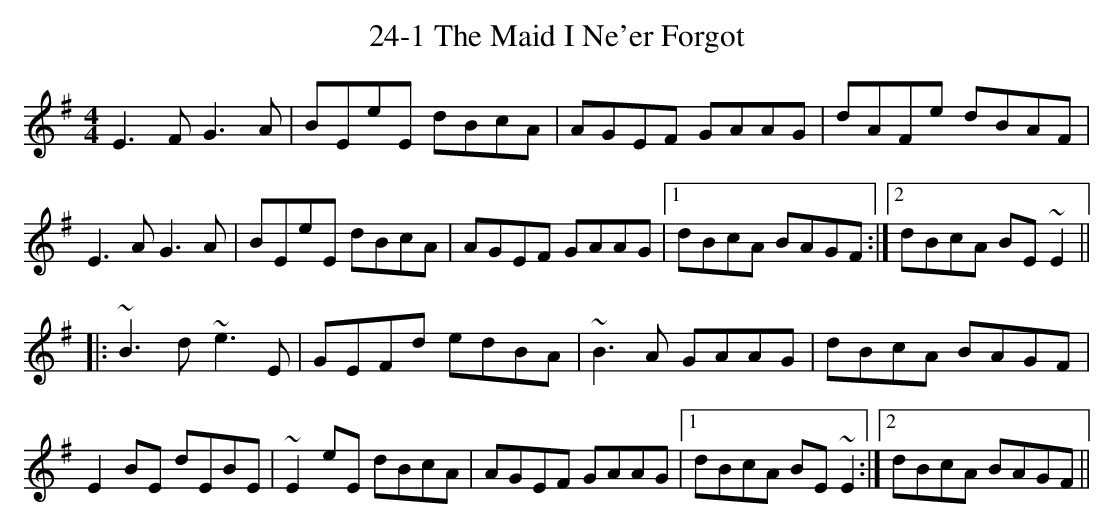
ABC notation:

X:1
T: 24-1 The Maid I Ne'er Forgot
M: 4/4
L: 1/8
K: Emin
E3F G3A|BEE'E D'BC'A|AGEF GAAG|D'AFE' D'BAF|
E3A G3A|BEE'E D'BC'A|AGEF GAAG|1 D'BC'A BAGF:|2 D'BC'A BE~E2||
|:~B3D' ~E'3E|GEFD' E'D'BA|~B3A GAAG|D'BC'A BAGF|
E2BE D'EBE|~E2E'E D'BC'A|AGEF GAAG|1 D'BC'A BE~E2:|2 D'BC'A BAGF||
